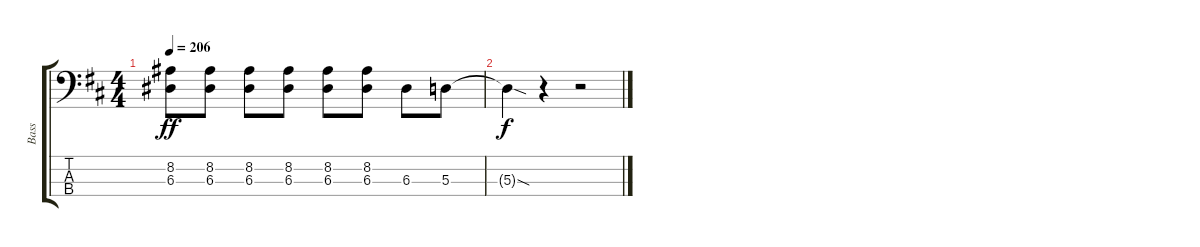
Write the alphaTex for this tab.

\track ("Bass" "Bass") {instrument electricbasspick}
\staff {score tabs}
\tuning (G2 D2 A1 E1) {hide}
\ts (4 4)
\tempo 206
\clef f4
\ks d
(8.2 6.3).8{dy ff} (8.2 6.3).8 (8.2 6.3).8 (8.2 6.3).8 (8.2 6.3).8 (8.2 6.3).8 6.3.8 5.3.8 |
5.3{sod t}.4{dy f} r.4 r.2
